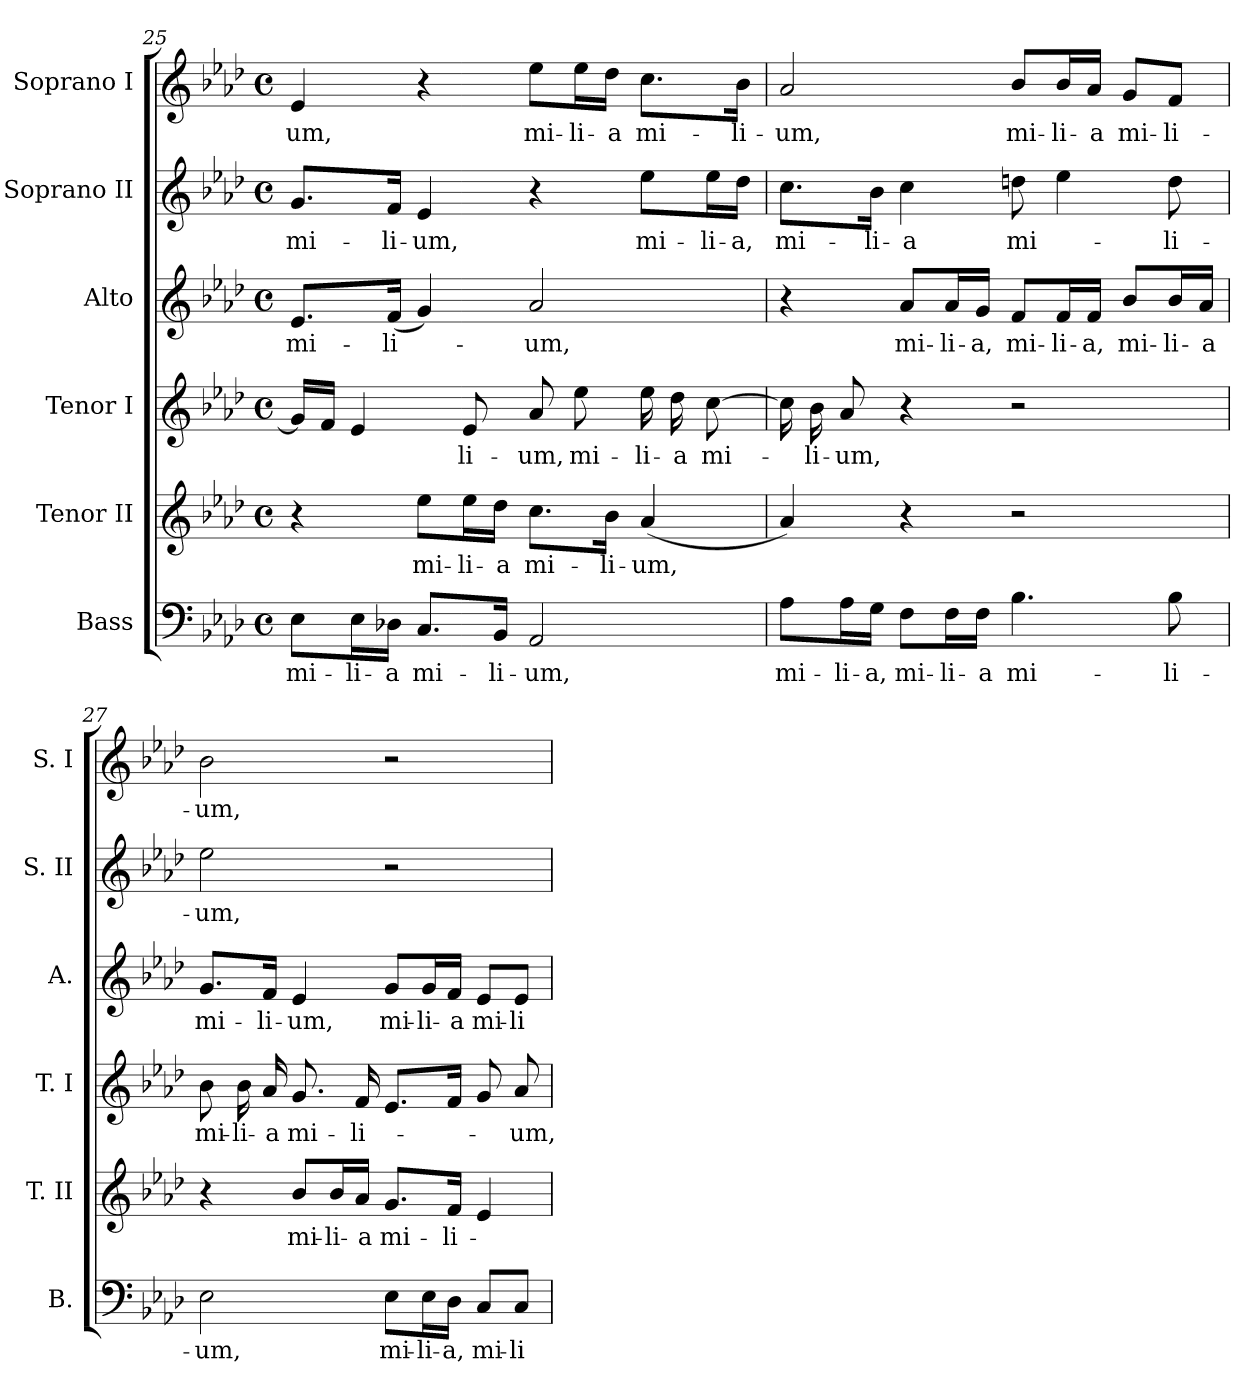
**kern	**text	**kern	**text	**kern	**text	**kern	**text	**kern	**text	**kern	**text
*part6	*part6	*part5	*part5	*part4	*part4	*part3	*part3	*part2	*part2	*part1	*part1
*staff6	*staff6	*staff5	*staff5	*staff4	*staff4	*staff3	*staff3	*staff2	*staff2	*staff1	*staff1
*I"Bass	*	*I"Tenor II	*	*I"Tenor I	*	*I"Alto	*	*I"Soprano II	*	*I"Soprano I	*
*I'B.	*	*I'T. II	*	*I'T. I	*	*I'A.	*	*I'S. II	*	*I'S. I	*
*clefF4	*	*clefG2	*	*clefG2	*	*clefG2	*	*clefG2	*	*clefG2	*
*	*	*ITrd7c12	*	*ITrd7c12	*	*	*	*	*	*	*
*k[b-e-a-d-]	*	*k[b-e-a-d-]	*	*k[b-e-a-d-]	*	*k[b-e-a-d-]	*	*k[b-e-a-d-]	*	*k[b-e-a-d-]	*
*A-:	*	*A-:	*	*A-:	*	*A-:	*	*A-:	*	*A-:	*
*M4/4	*	*M4/4	*	*M4/4	*	*M4/4	*	*M4/4	*	*M4/4	*
*met(c)	*	*met(c)	*	*met(c)	*	*met(c)	*	*met(c)	*	*met(c)	*
=25	=25	=25	=25	=25	=25	=25	=25	=25	=25	=25	=25
!	!LO:LY:b:color=#000000	!	!	!	!	!	!	!	!	!	!
!	!	!	!	!	!	!	!LO:LY:b:color=#000000	!	!	!	!
!	!	!	!	!	!	!	!	!	!LO:LY:b:color=#000000	!	!
!	!	!	!	!	!	!	!	!	!	!	!LO:LY:b:color=#000000
8E-i\L	mi-	4r	.	16Gi/LL]	.	8.e-i/L	mi-	8.gi/L	mi-	4e-i/	-um,
.	.	.	.	16Fi/JJ	.	.	.	.	.	.	.
!	!LO:LY:b:color=#000000	!	!	!	!	!	!	!	!	!	!
16E-i\L	-li-	.	.	4E-i/	.	.	.	.	.	.	.
!	!LO:LY:b:color=#000000	!	!	!	!	!	!	!	!	!	!
!	!	!	!	!	!	!	!LO:LY:b:color=#000000	!	!	!	!
!	!	!	!	!	!	!	!	!	!LO:LY:b:color=#000000	!	!
16D-Xi\JJ	-a	.	.	.	.	(16fi/Jk	-li-	16fi/Jk	-li-	.	.
!	!LO:LY:b:color=#000000	!	!	!	!	!	!	!	!	!	!
!	!	!	!LO:LY:b:color=#000000	!	!	!	!	!	!	!	!
!	!	!	!	!	!	!	!	!	!LO:LY:b:color=#000000	!	!
8.Ci/L	mi-	8e-i\L	mi-	.	.	4gi/)	.	4e-i/	-um,	4r	.
!	!	!	!LO:LY:b:color=#000000	!	!	!	!	!	!	!	!
!	!	!	!	!	!LO:LY:b:color=#000000	!	!	!	!	!	!
.	.	16e-i\L	-li-	8E-i/	-li-	.	.	.	.	.	.
!	!LO:LY:b:color=#000000	!	!	!	!	!	!	!	!	!	!
!	!	!	!LO:LY:b:color=#000000	!	!	!	!	!	!	!	!
16BB-i/Jk	-li-	16d-i\JJ	-a	.	.	.	.	.	.	.	.
!	!LO:LY:b:color=#000000	!	!	!	!	!	!	!	!	!	!
!	!	!	!LO:LY:b:color=#000000	!	!	!	!	!	!	!	!
!	!	!	!	!	!LO:LY:b:color=#000000	!	!	!	!	!	!
!	!	!	!	!	!	!	!LO:LY:b:color=#000000	!	!	!	!
!	!	!	!	!	!	!	!	!	!	!	!LO:LY:b:color=#000000
2AA-i/	-um,	8.ci\L	mi-	8A-i/	-um,	2a-i/	-um,	4r	.	8ee-i\L	mi-
!	!	!	!	!	!LO:LY:b:color=#000000	!	!	!	!	!	!
!	!	!	!	!	!	!	!	!	!	!	!LO:LY:b:color=#000000
.	.	.	.	8e-i\	mi-	.	.	.	.	16ee-i\L	-li-
!	!	!	!LO:LY:b:color=#000000	!	!	!	!	!	!	!	!
!	!	!	!	!	!	!	!	!	!	!	!LO:LY:b:color=#000000
.	.	16B-i\Jk	-li-	.	.	.	.	.	.	16dd-i\JJ	-a
!	!	!	!LO:LY:b:color=#000000	!	!	!	!	!	!	!	!
!	!	!	!	!	!LO:LY:b:color=#000000	!	!	!	!	!	!
!	!	!	!	!	!	!	!	!	!LO:LY:b:color=#000000	!	!
!	!	!	!	!	!	!	!	!	!	!	!LO:LY:b:color=#000000
.	.	(4A-i/	-um,	16e-i\	-li-	.	.	8ee-i\L	mi-	8.cci\L	mi-
!	!	!	!	!	!LO:LY:b:color=#000000	!	!	!	!	!	!
.	.	.	.	16d-i\	-a	.	.	.	.	.	.
!	!	!	!	!	!LO:LY:b:color=#000000	!	!	!	!	!	!
!	!	!	!	!	!	!	!	!	!LO:LY:b:color=#000000	!	!
.	.	.	.	[>8ci\	mi-	.	.	16ee-i\L	-li-	.	.
!	!	!	!	!	!	!	!	!	!LO:LY:b:color=#000000	!	!
!	!	!	!	!	!	!	!	!	!	!	!LO:LY:b:color=#000000
.	.	.	.	.	.	.	.	16dd-i\JJ	-a,	16b-i\Jk	-li-
!!LO:LB:g=z
=26	=26	=26	=26	=26	=26	=26	=26	=26	=26	=26	=26
!	!LO:LY:b:color=#000000	!	!	!	!	!	!	!	!	!	!
!	!	!	!	!	!	!	!	!	!LO:LY:b:color=#000000	!	!
!	!	!	!	!	!	!	!	!	!	!	!LO:LY:b:color=#000000
8A-i\L	mi-	4A-i/)	.	16ci\]	.	4r	.	8.cci\L	mi-	2a-i/	-um,
!	!	!	!	!	!LO:LY:b:color=#000000	!	!	!	!	!	!
.	.	.	.	16B-i\	-li-	.	.	.	.	.	.
!	!LO:LY:b:color=#000000	!	!	!	!	!	!	!	!	!	!
!	!	!	!	!	!LO:LY:b:color=#000000	!	!	!	!	!	!
16A-i\L	-li-	.	.	8A-i/	-um,	.	.	.	.	.	.
!	!LO:LY:b:color=#000000	!	!	!	!	!	!	!	!	!	!
!	!	!	!	!	!	!	!	!	!LO:LY:b:color=#000000	!	!
16Gi\JJ	-a,	.	.	.	.	.	.	16b-i\Jk	-li-	.	.
!	!LO:LY:b:color=#000000	!	!	!	!	!	!	!	!	!	!
!	!	!	!	!	!	!	!LO:LY:b:color=#000000	!	!	!	!
!	!	!	!	!	!	!	!	!	!LO:LY:b:color=#000000	!	!
8Fi\L	mi-	4r	.	4r	.	8a-i/L	mi-	4cci\	-a	.	.
!	!LO:LY:b:color=#000000	!	!	!	!	!	!	!	!	!	!
!	!	!	!	!	!	!	!LO:LY:b:color=#000000	!	!	!	!
16Fi\L	-li-	.	.	.	.	16a-i/L	-li-	.	.	.	.
!	!LO:LY:b:color=#000000	!	!	!	!	!	!	!	!	!	!
!	!	!	!	!	!	!	!LO:LY:b:color=#000000	!	!	!	!
16Fi\JJ	-a	.	.	.	.	16gi/JJ	-a,	.	.	.	.
!	!LO:LY:b:color=#000000	!	!	!	!	!	!	!	!	!	!
!	!	!	!	!	!	!	!LO:LY:b:color=#000000	!	!	!	!
!	!	!	!	!	!	!	!	!	!LO:LY:b:color=#000000	!	!
!	!	!	!	!	!	!	!	!	!	!	!LO:LY:b:color=#000000
4.B-i\	mi-	2r	.	2r	.	8fi/L	mi-	8ddni\	mi-	8b-i/L	mi-
!	!	!	!	!	!	!	!LO:LY:b:color=#000000	!	!	!	!
!	!	!	!	!	!	!	!	!	!	!	!LO:LY:b:color=#000000
.	.	.	.	.	.	16fi/L	-li-	4ee-i\	.	16b-i/L	-li-
!	!	!	!	!	!	!	!LO:LY:b:color=#000000	!	!	!	!
!	!	!	!	!	!	!	!	!	!	!	!LO:LY:b:color=#000000
.	.	.	.	.	.	16fi/JJ	-a,	.	.	16a-i/JJ	-a
!	!	!	!	!	!	!	!LO:LY:b:color=#000000	!	!	!	!
!	!	!	!	!	!	!	!	!	!	!	!LO:LY:b:color=#000000
.	.	.	.	.	.	8b-i/L	mi-	.	.	8gi/L	mi-
!	!LO:LY:b:color=#000000	!	!	!	!	!	!	!	!	!	!
!	!	!	!	!	!	!	!LO:LY:b:color=#000000	!	!	!	!
!	!	!	!	!	!	!	!	!	!LO:LY:b:color=#000000	!	!
!	!	!	!	!	!	!	!	!	!	!	!LO:LY:b:color=#000000
8B-i\	-li-	.	.	.	.	16b-i/L	-li-	8ddi\	-li-	8fi/J	-li-
!	!	!	!	!	!	!	!LO:LY:b:color=#000000	!	!	!	!
.	.	.	.	.	.	16a-i/JJ	-a	.	.	.	.
=27	=27	=27	=27	=27	=27	=27	=27	=27	=27	=27	=27
!	!LO:LY:b:color=#000000	!	!	!	!	!	!	!	!	!	!
!	!	!	!	!	!LO:LY:b:color=#000000	!	!	!	!	!	!
!	!	!	!	!	!	!	!LO:LY:b:color=#000000	!	!	!	!
!	!	!	!	!	!	!	!	!	!LO:LY:b:color=#000000	!	!
!	!	!	!	!	!	!	!	!	!	!	!LO:LY:b:color=#000000
2E-i\	-um,	4r	.	8B-i\	mi-	8.gi/L	mi-	2ee-i\	-um,	2b-i\	-um,
!	!	!	!	!	!LO:LY:b:color=#000000	!	!	!	!	!	!
.	.	.	.	16B-i\	-li-	.	.	.	.	.	.
!	!	!	!	!	!LO:LY:b:color=#000000	!	!	!	!	!	!
!	!	!	!	!	!	!	!LO:LY:b:color=#000000	!	!	!	!
.	.	.	.	16A-i/	-a	16fi/Jk	-li-	.	.	.	.
!	!	!	!LO:LY:b:color=#000000	!	!	!	!	!	!	!	!
!	!	!	!	!	!LO:LY:b:color=#000000	!	!	!	!	!	!
!	!	!	!	!	!	!	!LO:LY:b:color=#000000	!	!	!	!
.	.	8B-i/L	mi-	8.Gi/	mi-	4e-i/	-um,	.	.	.	.
!	!	!	!LO:LY:b:color=#000000	!	!	!	!	!	!	!	!
.	.	16B-i/L	-li-	.	.	.	.	.	.	.	.
!	!	!	!LO:LY:b:color=#000000	!	!	!	!	!	!	!	!
!	!	!	!	!	!LO:LY:b:color=#000000	!	!	!	!	!	!
.	.	16A-i/JJ	-a	16Fi/	-li-	.	.	.	.	.	.
!	!LO:LY:b:color=#000000	!	!	!	!	!	!	!	!	!	!
!	!	!	!LO:LY:b:color=#000000	!	!	!	!	!	!	!	!
!	!	!	!	!	!	!	!LO:LY:b:color=#000000	!	!	!	!
8E-i\L	mi-	8.Gi/L	mi-	8.E-i/L	.	8gi/L	mi-	2r	.	2r	.
!	!LO:LY:b:color=#000000	!	!	!	!	!	!	!	!	!	!
!	!	!	!	!	!	!	!LO:LY:b:color=#000000	!	!	!	!
16E-i\L	-li-	.	.	.	.	16gi/L	-li-	.	.	.	.
!	!LO:LY:b:color=#000000	!	!	!	!	!	!	!	!	!	!
!	!	!	!LO:LY:b:color=#000000	!	!	!	!	!	!	!	!
!	!	!	!	!	!	!	!LO:LY:b:color=#000000	!	!	!	!
16D-i\JJ	-a,	16Fi/Jk	-li-	16Fi/Jk	.	16fi/JJ	-a	.	.	.	.
!	!LO:LY:b:color=#000000	!	!	!	!	!	!	!	!	!	!
!	!	!	!	!	!	!	!LO:LY:b:color=#000000	!	!	!	!
8Ci/L	mi-	4E-i/	.	8Gi/	.	8e-i/L	mi-	.	.	.	.
!	!LO:LY:b:color=#000000	!	!	!	!	!	!	!	!	!	!
!	!	!	!	!	!LO:LY:b:color=#000000	!	!	!	!	!	!
!	!	!	!	!	!	!	!LO:LY:b:color=#000000	!	!	!	!
8Ci/J	-li-	.	.	8A-i/	-um,	8e-i/J	-li-	.	.	.	.
=	=	=	=	=	=	=	=	=	=	=	=
*-	*-	*-	*-	*-	*-	*-	*-	*-	*-	*-	*-
